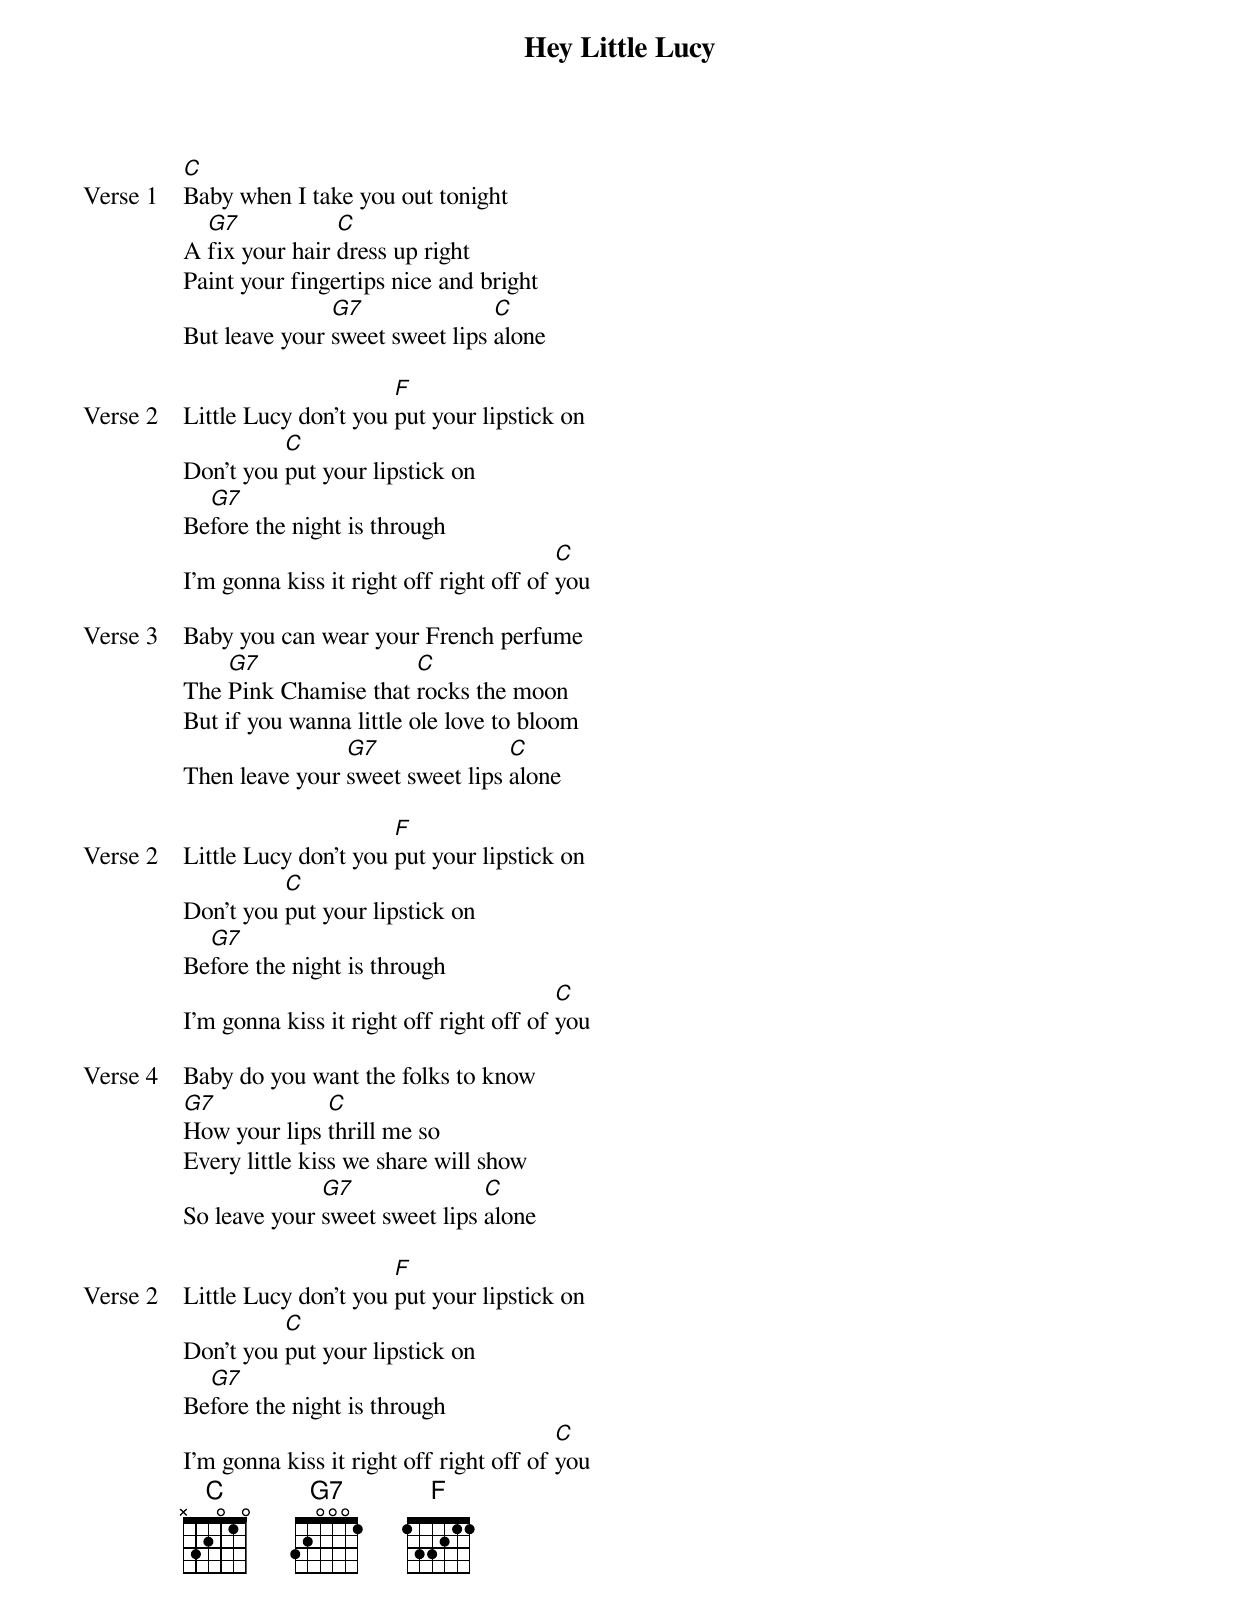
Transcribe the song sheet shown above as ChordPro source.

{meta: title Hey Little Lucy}
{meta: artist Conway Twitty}
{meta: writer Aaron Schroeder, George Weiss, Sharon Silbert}

{start_of_verse: Verse 1}
[C]Baby when I take you out tonight
A [G7]fix your hair [C]dress up right
Paint your fingertips nice and bright
But leave your [G7]sweet sweet lips [C]alone
{end_of_verse}

{start_of_verse: Verse 2}
Little Lucy don't you [F]put your lipstick on
Don't you [C]put your lipstick on
Be[G7]fore the night is through
I'm gonna kiss it right off right off of [C]you
{end_of_verse}

{start_of_verse: Verse 3}
Baby you can wear your French perfume
The [G7]Pink Chamise that [C]rocks the moon
But if you wanna little ole love to bloom
Then leave your [G7]sweet sweet lips [C]alone
{end_of_verse}

{start_of_verse: Verse 2}
Little Lucy don't you [F]put your lipstick on
Don't you [C]put your lipstick on
Be[G7]fore the night is through
I'm gonna kiss it right off right off of [C]you
{end_of_verse}

{start_of_verse: Verse 4}
Baby do you want the folks to know
[G7]How your lips [C]thrill me so
Every little kiss we share will show
So leave your [G7]sweet sweet lips [C]alone
{end_of_verse}

{start_of_verse: Verse 2}
Little Lucy don't you [F]put your lipstick on
Don't you [C]put your lipstick on
Be[G7]fore the night is through
I'm gonna kiss it right off right off of [C]you
{end_of_verse}
